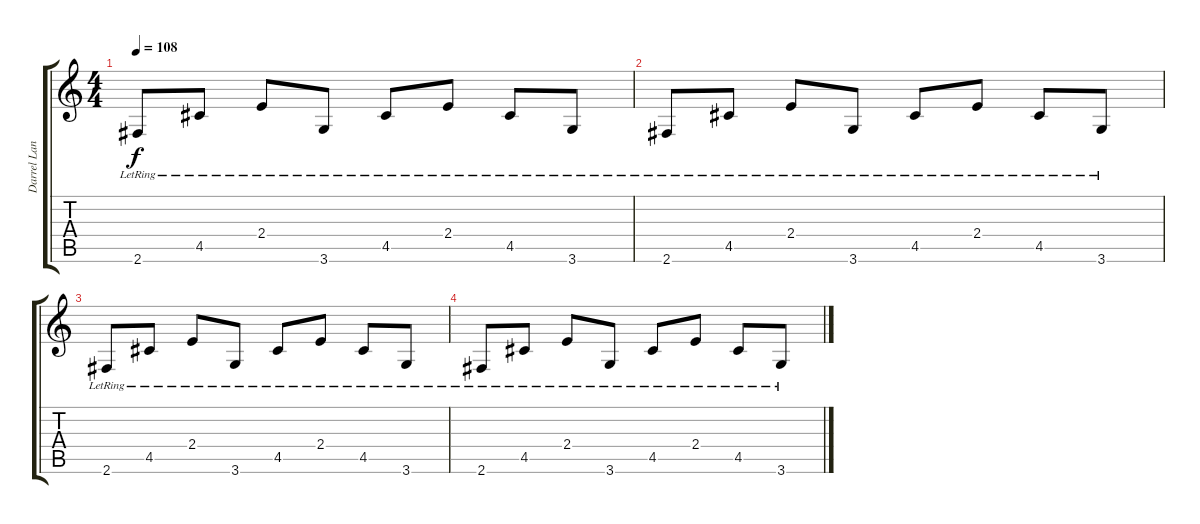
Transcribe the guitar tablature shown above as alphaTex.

\track ("Darrel Lance Abbot" "Darrel Lan") {instrument acousticguitarsteel}
\staff {score tabs}
\tuning (E4 B3 G3 D3 A2 E2) {hide}
\ts (4 4)
\tempo 108
\clef g2
\ks c
2.6{lr}.8{dy f} 4.5{lr}.8 2.4{lr}.8 3.6{lr}.8 4.5{lr}.8 2.4{lr}.8 4.5{lr}.8 3.6{lr}.8 |
2.6{lr}.8 4.5{lr}.8 2.4{lr}.8 3.6{lr}.8 4.5{lr}.8 2.4{lr}.8 4.5{lr}.8 3.6{lr}.8 |
2.6{lr}.8 4.5{lr}.8 2.4{lr}.8 3.6{lr}.8 4.5{lr}.8 2.4{lr}.8 4.5{lr}.8 3.6{lr}.8 |
2.6{lr}.8 4.5{lr}.8 2.4{lr}.8 3.6{lr}.8 4.5{lr}.8 2.4{lr}.8 4.5{lr}.8 3.6{lr}.8
